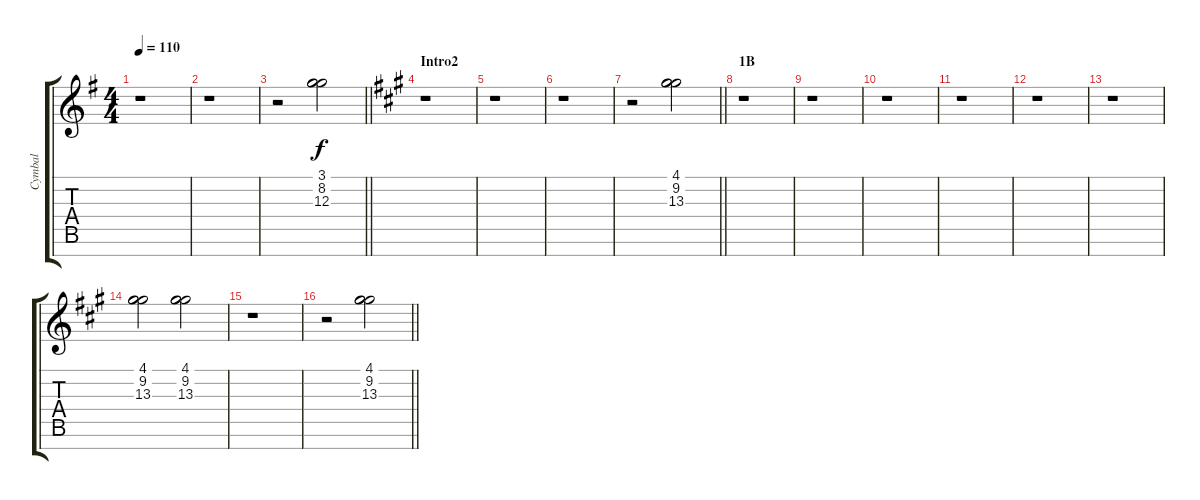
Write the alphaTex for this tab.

\track ("Cymbal" "Cymbal") {instrument reversecymbal}
\staff {score tabs}
\tuning (E5 B4 G4 D4 A3 E3 B2) {hide}
\ts (4 4)
\tempo 110
\clef g2
\ks g
r.1{dy f} |
r.1 |
\barLineRight lightlight
r.2 (3.1 8.2 12.3).2 |
\section ("" "Intro2")
\ks a
r.1 |
r.1 |
r.1 |
\barLineRight lightlight
r.2 (4.1 9.2 13.3).2 |
\section ("" "1B")
r.1 |
r.1 |
r.1 |
r.1 |
r.1 |
r.1 |
(4.1 9.2 13.3).2 (4.1 9.2 13.3).2 |
r.1 |
\barLineRight lightlight
r.2 (4.1 9.2 13.3).2
